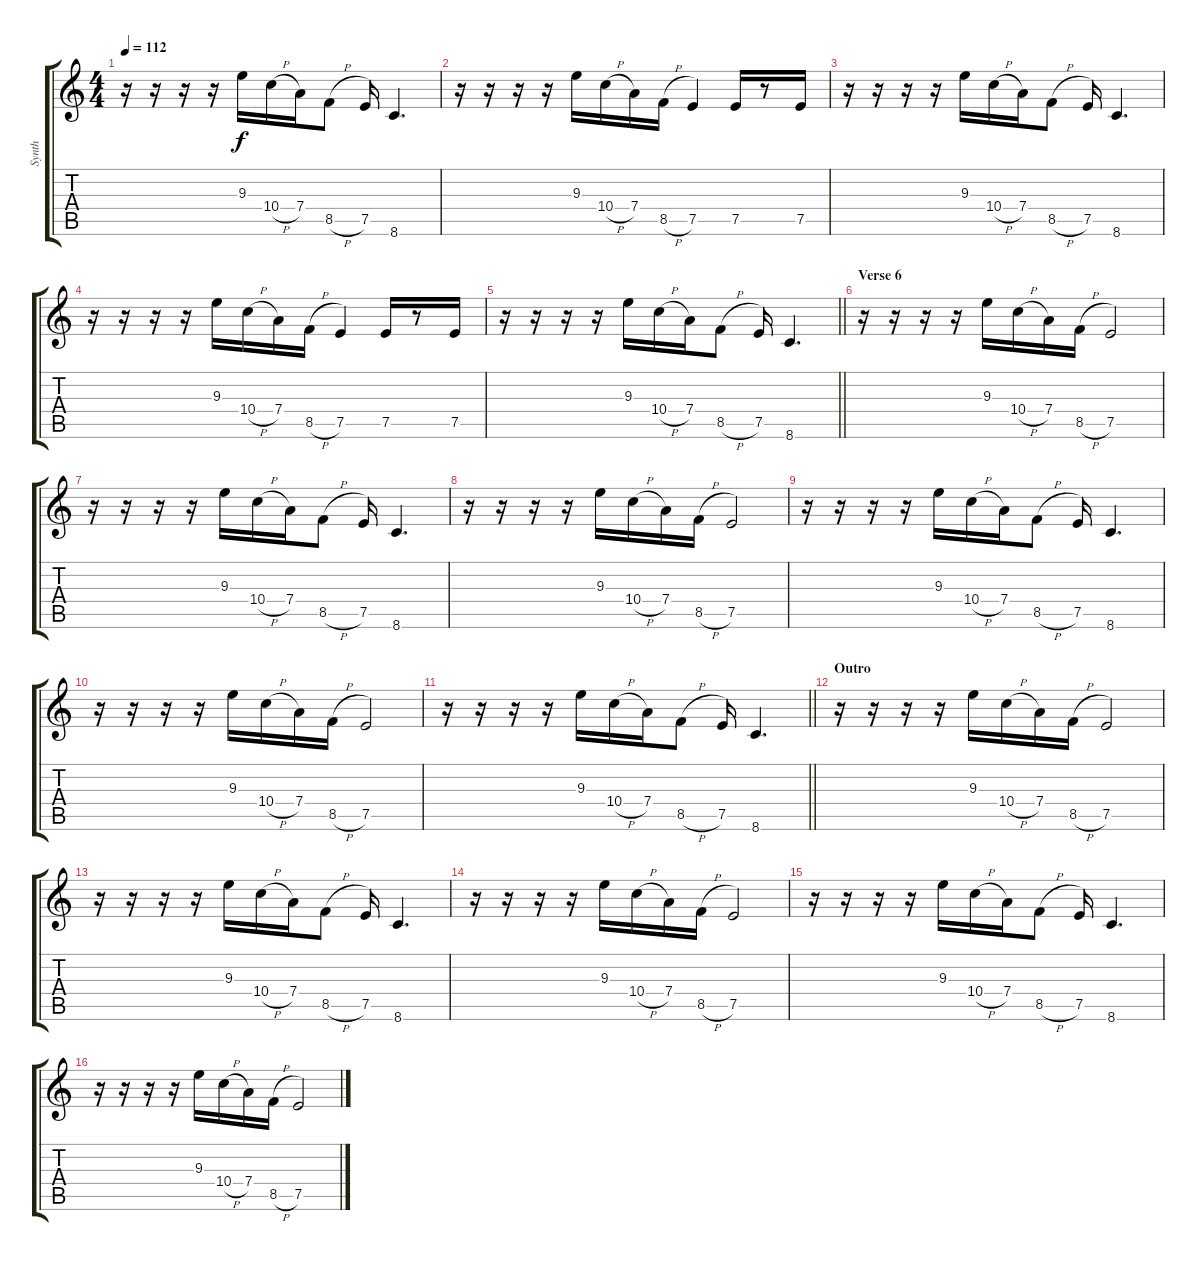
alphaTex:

\track ("Synth" "Synth") {instrument synthbass1}
\staff {score tabs}
\tuning (E4 B3 G3 D3 A2 E2) {hide}
\ts (4 4)
\tempo 112
\clef g2
\ks c
r.16{dy f} r.16 r.16 r.16 9.3.16 10.4{h}.16 7.4.16 8.5{h}.8 7.5.16 8.6.4{d} |
r.16 r.16 r.16 r.16 9.3.16 10.4{h}.16 7.4.16 8.5{h}.16 7.5.4 7.5.16 r.8 7.5.16 |
r.16 r.16 r.16 r.16 9.3.16 10.4{h}.16 7.4.16 8.5{h}.8 7.5.16 8.6.4{d} |
r.16 r.16 r.16 r.16 9.3.16 10.4{h}.16 7.4.16 8.5{h}.16 7.5.4 7.5.16 r.8 7.5.16 |
\barLineRight lightlight
r.16 r.16 r.16 r.16 9.3.16 10.4{h}.16 7.4.16 8.5{h}.8 7.5.16 8.6.4{d} |
\section ("" "Verse 6")
r.16 r.16 r.16 r.16 9.3.16 10.4{h}.16 7.4.16 8.5{h}.16 7.5.2 |
r.16 r.16 r.16 r.16 9.3.16 10.4{h}.16 7.4.16 8.5{h}.8 7.5.16 8.6.4{d} |
r.16 r.16 r.16 r.16 9.3.16 10.4{h}.16 7.4.16 8.5{h}.16 7.5.2 |
r.16 r.16 r.16 r.16 9.3.16 10.4{h}.16 7.4.16 8.5{h}.8 7.5.16 8.6.4{d} |
r.16 r.16 r.16 r.16 9.3.16 10.4{h}.16 7.4.16 8.5{h}.16 7.5.2 |
\barLineRight lightlight
r.16 r.16 r.16 r.16 9.3.16 10.4{h}.16 7.4.16 8.5{h}.8 7.5.16 8.6.4{d} |
\section ("" "Outro")
r.16 r.16 r.16 r.16 9.3.16 10.4{h}.16 7.4.16 8.5{h}.16 7.5.2 |
r.16 r.16 r.16 r.16 9.3.16 10.4{h}.16 7.4.16 8.5{h}.8 7.5.16 8.6.4{d} |
r.16 r.16 r.16 r.16 9.3.16 10.4{h}.16 7.4.16 8.5{h}.16 7.5.2 |
r.16 r.16 r.16 r.16 9.3.16 10.4{h}.16 7.4.16 8.5{h}.8 7.5.16 8.6.4{d} |
r.16 r.16 r.16 r.16 9.3.16 10.4{h}.16 7.4.16 8.5{h}.16 7.5.2
